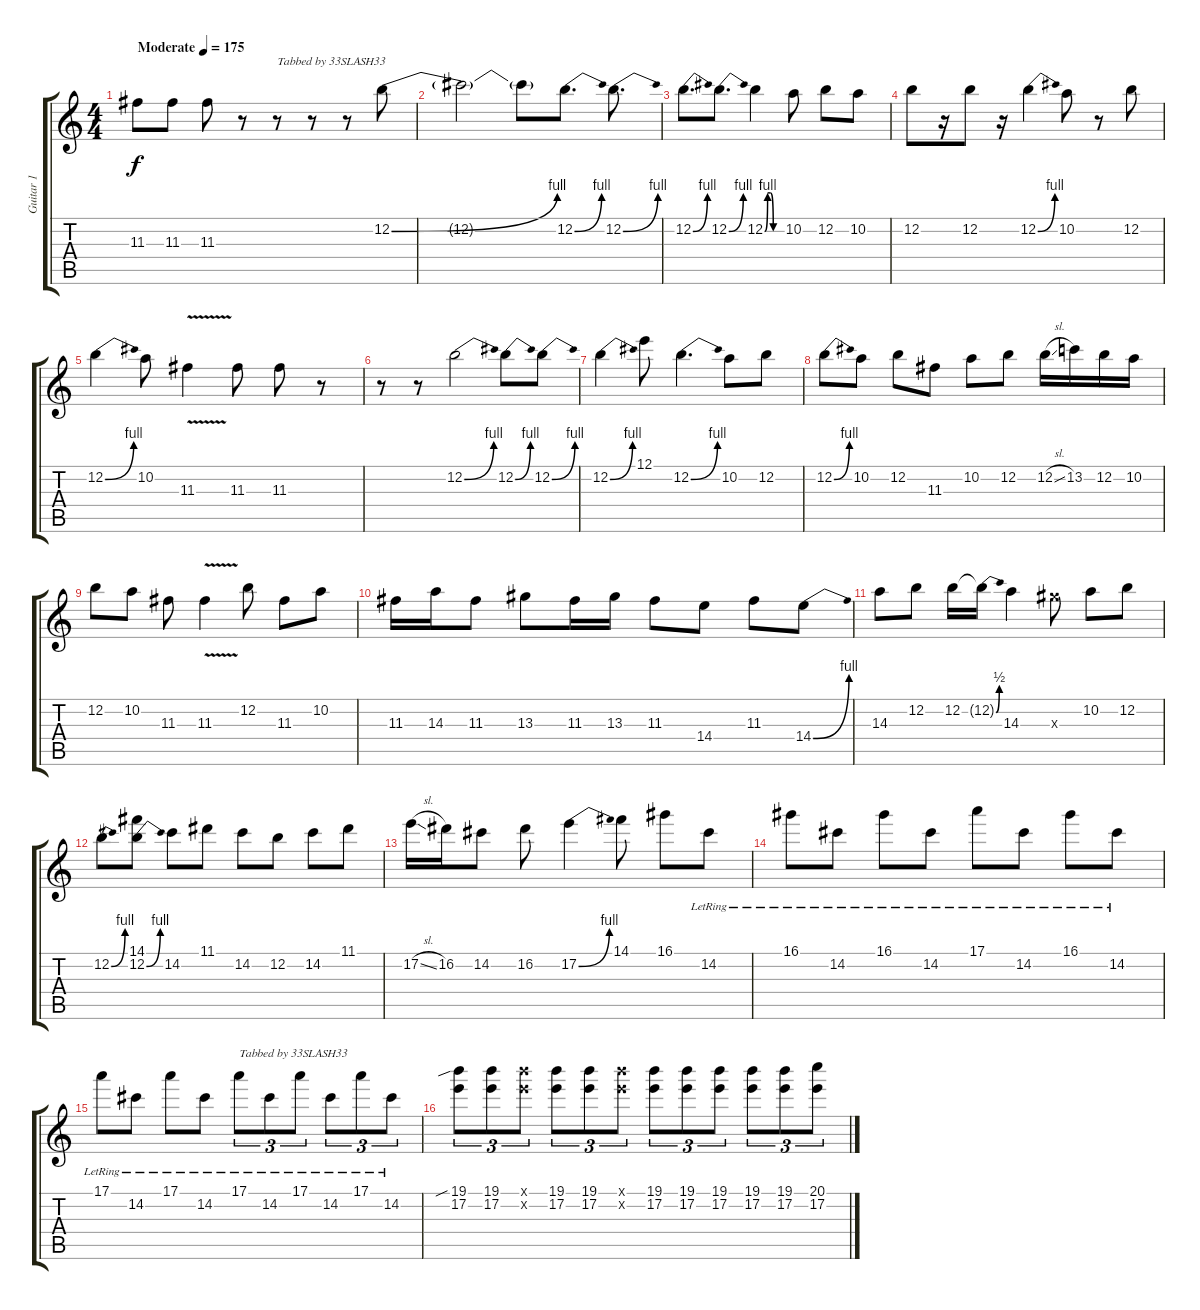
\track ("Guitar 1" "Guitar 1") {instrument distortionguitar}
\staff {score tabs}
\tuning (E4 B3 G3 D3 A2 E2) {hide}
\ts (4 4)
\tempo (175 "Moderate")
\clef g2
\ks c
11.3.8{dy f instrument distortionguitar} 11.3.8 11.3.8 r.8 r.8{txt "Tabbed by 33SLASH33"} r.8 r.8 12.2{be (bend 0 0 60 4)}.8 |
12.2{t}.2 12.2{t}.8 12.2{be (bend 0 0 60 4)}.8{d} 12.2{be (bend 0 0 60 4)}.8{d} |
12.2{be (bend 0 0 60 4)}.8{d} 12.2{be (bend 0 0 60 4)}.8{d} 12.2{be (custom 0 0 10 4 20 4 30 0 60 0)}.4 10.2.8 12.2.8 10.2.8 |
12.2.8 r.16 12.2.8 r.16 12.2{be (bend 0 0 60 4)}.4 10.2.8 r.8 12.2.8 |
12.2{be (bend 0 0 60 4)}.4 10.2.8 11.3{v}.4 11.3.8 11.3.8 r.8 |
r.8 r.8 12.2{be (bend 0 0 60 4)}.2 12.2{be (bend 0 0 60 4)}.8 12.2{be (bend 0 0 60 4)}.8 |
12.2{be (bend 0 0 60 4)}.4 12.1.8 12.2{be (bend 0 0 60 4)}.4{d} 10.2.8 12.2.8 |
12.2{be (bend 0 0 60 4)}.8 10.2.8 12.2.8 11.3.8 10.2.8 12.2.8 12.2{sl}.16 13.2.16 12.2.16 10.2.16 |
12.2.8 10.2.8 11.3.8 11.3{v}.4 12.2.8 11.3.8 10.2.8 |
11.3.16 14.3.16 11.3.8 13.3.8 11.3.16 13.3.16 11.3.8 14.4.8 11.3.8 14.4{be (bend 0 0 60 4)}.8 |
14.3.8 12.2.8 12.2.16 12.2{be (bend 0 0 60 2) t}.16 14.3.4 13.3{x}.8 10.2.8 12.2.8 |
12.2{be (bend 0 0 60 4)}.8 (14.1 12.2{be (bend 0 0 60 4)}).8 14.2.8 11.1.8 14.2.8 12.2.8 14.2.8 11.1.8 |
17.2{sl}.16 16.2.16 14.2.8 16.2.8 17.2{be (bend 0 0 60 4)}.4 14.1.8 16.1.8 14.2{lr}.8 |
16.1{lr}.8 14.2{lr}.8 16.1{lr}.8 14.2{lr}.8 17.1{lr}.8 14.2{lr}.8 16.1{lr}.8 14.2{lr}.8 |
17.1{lr}.8 14.2{lr}.8 17.1{lr}.8 14.2{lr}.8 17.1{lr}.8{tu (3 2) txt "Tabbed by 33SLASH33"} 14.2{lr}.8{tu (3 2)} 17.1{lr}.8{tu (3 2)} 14.2{lr}.8{tu (3 2)} 17.1{lr}.8{tu (3 2)} 14.2{lr}.8{tu (3 2)} |
(19.1{sib} 17.2).8{tu (3 2)} (19.1 17.2).8{tu (3 2)} (19.1{x} 17.2{x}).8{tu (3 2)} (19.1 17.2).8{tu (3 2)} (19.1 17.2).8{tu (3 2)} (19.1{x} 17.2{x}).8{tu (3 2)} (19.1 17.2).8{tu (3 2)} (19.1 17.2).8{tu (3 2)} (19.1 17.2).8{tu (3 2)} (19.1 17.2).8{tu (3 2)} (19.1 17.2).8{tu (3 2)} (20.1 17.2).8{tu (3 2)}
